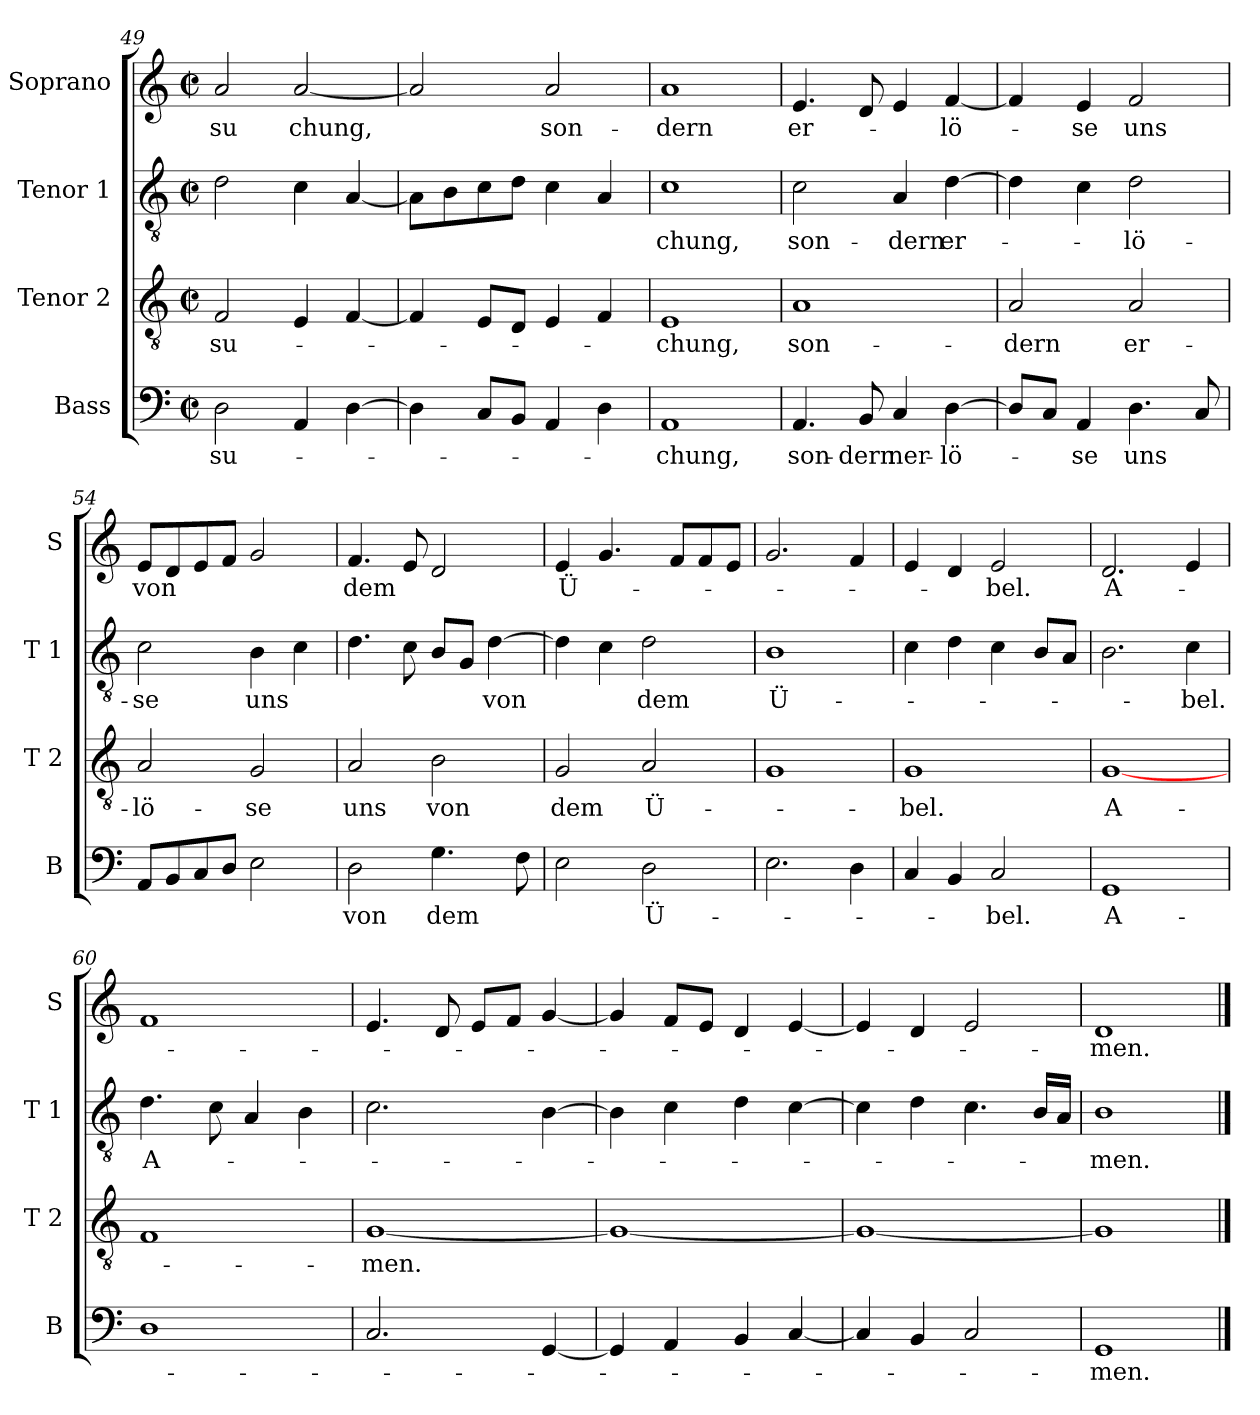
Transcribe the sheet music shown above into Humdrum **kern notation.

**kern	**text	**kern	**text	**kern	**text	**kern	**text
*part4	*part4	*part3	*part3	*part2	*part2	*part1	*part1
*staff4	*staff4	*staff3	*staff3	*staff2	*staff2	*staff1	*staff1
*I"Bass	*	*I"Tenor 2	*	*I"Tenor 1	*	*I"Soprano	*
*I'B	*	*I'T 2	*	*I'T 1	*	*I'S	*
*clefF4	*	*clefGv2	*	*clefGv2	*	*clefG2	*
*k[]	*	*k[]	*	*k[]	*	*k[]	*
*C:	*	*C:	*	*C:	*	*C:	*
*M2/2	*	*M2/2	*	*M2/2	*	*M2/2	*
*met(c|)	*	*met(c|)	*	*met(c|)	*	*met(c|)	*
=49	=49	=49	=49	=49	=49	=49	=49
!	!LO:LY:b	!	!LO:LY:b	!	!	!	!LO:LY:b
2D\	-su-	2F/	-su-	2d\	.	2a/	-su
!	!	!	!	!	!	!	!LO:LY:b
4AA/	.	4E/	.	4c\	.	[2a/	chung,
[4D\	.	[4F/	.	[4A/	.	.	.
=50	=50	=50	=50	=50	=50	=50	=50
4D\]	.	4F/]	.	8A\L]	.	2a/]	.
.	.	.	.	8B\	.	.	.
8C/L	.	8E/L	.	8c\	.	.	.
8BB/J	.	8D/J	.	8d\J	.	.	.
!	!	!	!	!	!	!	!LO:LY:b
4AA/	.	4E/	.	4c\	.	2a/	son-
4D\	.	4F/	.	4A/	.	.	.
=51	=51	=51	=51	=51	=51	=51	=51
!	!LO:LY:b	!	!LO:LY:b	!	!LO:LY:b	!	!LO:LY:b
1AA	-chung,	1E	-chung,	1c	-chung,	1a	-dern
=52	=52	=52	=52	=52	=52	=52	=52
!	!LO:LY:b	!	!LO:LY:b	!	!LO:LY:b	!	!LO:LY:b
4.AA/	son-	1A	son-	2c\	son-	4.e/	er-
!	!LO:LY:b	!	!	!	!	!	!
8BB/	-dern	.	.	.	.	8d/	.
!	!LO:LY:b	!	!	!	!LO:LY:b	!	!
4C/	ner-	.	.	4A/	-dern	4e/	.
!	!LO:LY:b	!	!	!	!LO:LY:b	!	!LO:LY:b
[4D\	-lö-	.	.	[4d\	er-	[4f/	-lö-
=53	=53	=53	=53	=53	=53	=53	=53
!	!	!	!LO:LY:b	!	!	!	!
8D/L]	.	2A/	-dern	4d\]	.	4f/]	.
8C/J	.	.	.	.	.	.	.
!	!LO:LY:b	!	!	!	!	!	!LO:LY:b
4AA/	-se	.	.	4c\	.	4e/	-se
!	!LO:LY:b	!	!LO:LY:b	!	!LO:LY:b	!	!LO:LY:b
4.D\	uns	2A/	er-	2d\	-lö-	2f/	uns
8C/	.	.	.	.	.	.	.
!!LO:PB:g=z
=54	=54	=54	=54	=54	=54	=54	=54
!	!	!	!LO:LY:b	!	!LO:LY:b	!	!LO:LY:b
8AA/L	.	2A/	-lö-	2c\	-se	8e/L	von
8BB/	.	.	.	.	.	8d/	.
8C/	.	.	.	.	.	8e/	.
8D/J	.	.	.	.	.	8f/J	.
!	!	!	!LO:LY:b	!	!LO:LY:b	!	!
2E\	.	2G/	-se	4B\	uns	2g/	.
.	.	.	.	4c\	.	.	.
=55	=55	=55	=55	=55	=55	=55	=55
!	!LO:LY:b	!	!LO:LY:b	!	!	!	!LO:LY:b
2D\	von	2A/	uns	4.d\	.	4.f/	dem
.	.	.	.	8c\	.	8e/	.
!	!LO:LY:b	!	!LO:LY:b	!	!	!	!
4.G\	dem	2B\	von	8B/L	.	2d/	.
.	.	.	.	8G/J	.	.	.
!	!	!	!	!	!LO:LY:b	!	!
.	.	.	.	[4d\	von	.	.
8F\	.	.	.	.	.	.	.
=56	=56	=56	=56	=56	=56	=56	=56
!	!	!	!LO:LY:b	!	!	!	!LO:LY:b
2E\	.	2G/	dem	4d\]	.	4e/	Ü-
.	.	.	.	4c\	.	4.g/	.
!	!LO:LY:b	!	!LO:LY:b	!	!LO:LY:b	!	!
2D\	Ü-	2A/	Ü-	2d\	dem	.	.
.	.	.	.	.	.	8f/L	.
.	.	.	.	.	.	8f/	.
.	.	.	.	.	.	8e/J	.
=57	=57	=57	=57	=57	=57	=57	=57
!	!	!	!	!	!LO:LY:b	!	!
2.E\	.	1G	.	1B	Ü-	2.g/	.
4D\	.	.	.	.	.	4f/	.
=58	=58	=58	=58	=58	=58	=58	=58
!	!	!	!LO:LY:b	!	!	!	!
4C/	.	1G	-bel.	4c\	.	4e/	.
4BB/	.	.	.	4d\	.	4d/	.
!	!LO:LY:b	!	!	!	!	!	!LO:LY:b
2C/	-bel.	.	.	4c\	.	2e/	-bel.
.	.	.	.	8B/L	.	.	.
.	.	.	.	8A/J	.	.	.
=59	=59	=59	=59	=59	=59	=59	=59
!	!LO:LY:b	!	!LO:LY:b	!	!	!	!LO:LY:b
1GG	A-	[1G	A-	2.B\	.	2.d/	A-
!	!	!	!	!	!LO:LY:b	!	!
.	.	.	.	4c\	-bel.	4e/	.
!!LO:LB:g=z
=60	=60	=60	=60	=60	=60	=60	=60
!	!	!	!	!	!LO:LY:b	!	!
1D	.	1F	.	4.d\	A-	1f	.
.	.	.	.	8c\	.	.	.
.	.	.	.	4A/	.	.	.
.	.	.	.	4B\	.	.	.
=61	=61	=61	=61	=61	=61	=61	=61
!	!	!	!LO:LY:b	!	!	!	!
2.C/	.	[1G	-men.	2.c\	.	4.e/	.
.	.	.	.	.	.	8d/	.
.	.	.	.	.	.	8e/L	.
.	.	.	.	.	.	8f/J	.
[4GG/	.	.	.	[4B\	.	[4g/	.
=62	=62	=62	=62	=62	=62	=62	=62
4GG/]	.	1G_	.	4B\]	.	4g/]	.
4AA/	.	.	.	4c\	.	8f/L	.
.	.	.	.	.	.	8e/J	.
4BB/	.	.	.	4d\	.	4d/	.
[4C/	.	.	.	[4c\	.	[4e/	.
=63	=63	=63	=63	=63	=63	=63	=63
4C/]	.	1G_	.	4c\]	.	4e/]	.
4BB/	.	.	.	4d\	.	4d/	.
2C/	.	.	.	4.c\	.	2e/	.
.	.	.	.	16B/LL	.	.	.
.	.	.	.	16A/JJ	.	.	.
=64	=64	=64	=64	=64	=64	=64	=64
!	!LO:LY:b	!	!	!	!LO:LY:b	!	!LO:LY:b
1GG	-men.	1G]	.	1B	-men.	1d	-men.
==	==	==	==	==	==	==	==
*-	*-	*-	*-	*-	*-	*-	*-
